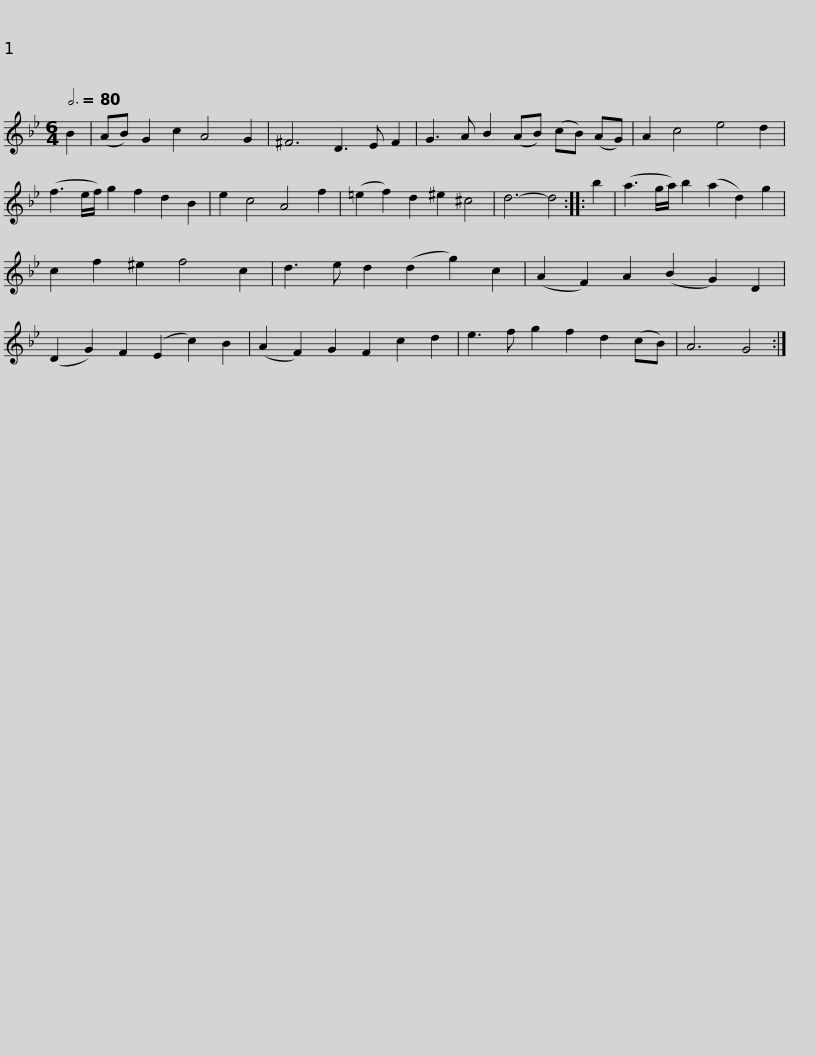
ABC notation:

X:1
L:1/8
Q:3/4=80
M:6/4
I:linebreak $
K:Gmin
V:1 treble
V:1
 B2 | (AB) G2 c2 A4 G2 | ^F6 D3 E F2 | G3 A B2 (AB) (cB) (AG) | A2 c4 e4 d2 | %5
 (f3 e/f/) g2 f2 d2 B2 | e2 c4 A4 f2 |$ (=e2 f2) d2 ^e2 ^c4 | d6- d4 :: b2 | %10
 (a3 g/a/) b2 (a2 d2) g2 | c2 f2 ^e2 f4 c2 | d3 e d2 (d2 g2) c2 | (A2 F2) A2 (B2 G2) D2 |$ (D2 G2) F2 (E2 c2) B2 | %15
 (A2 F2) G2 F2 c2 d2 | e3 f g2 f2 d2 (cB) | A6 G4 :| %18
